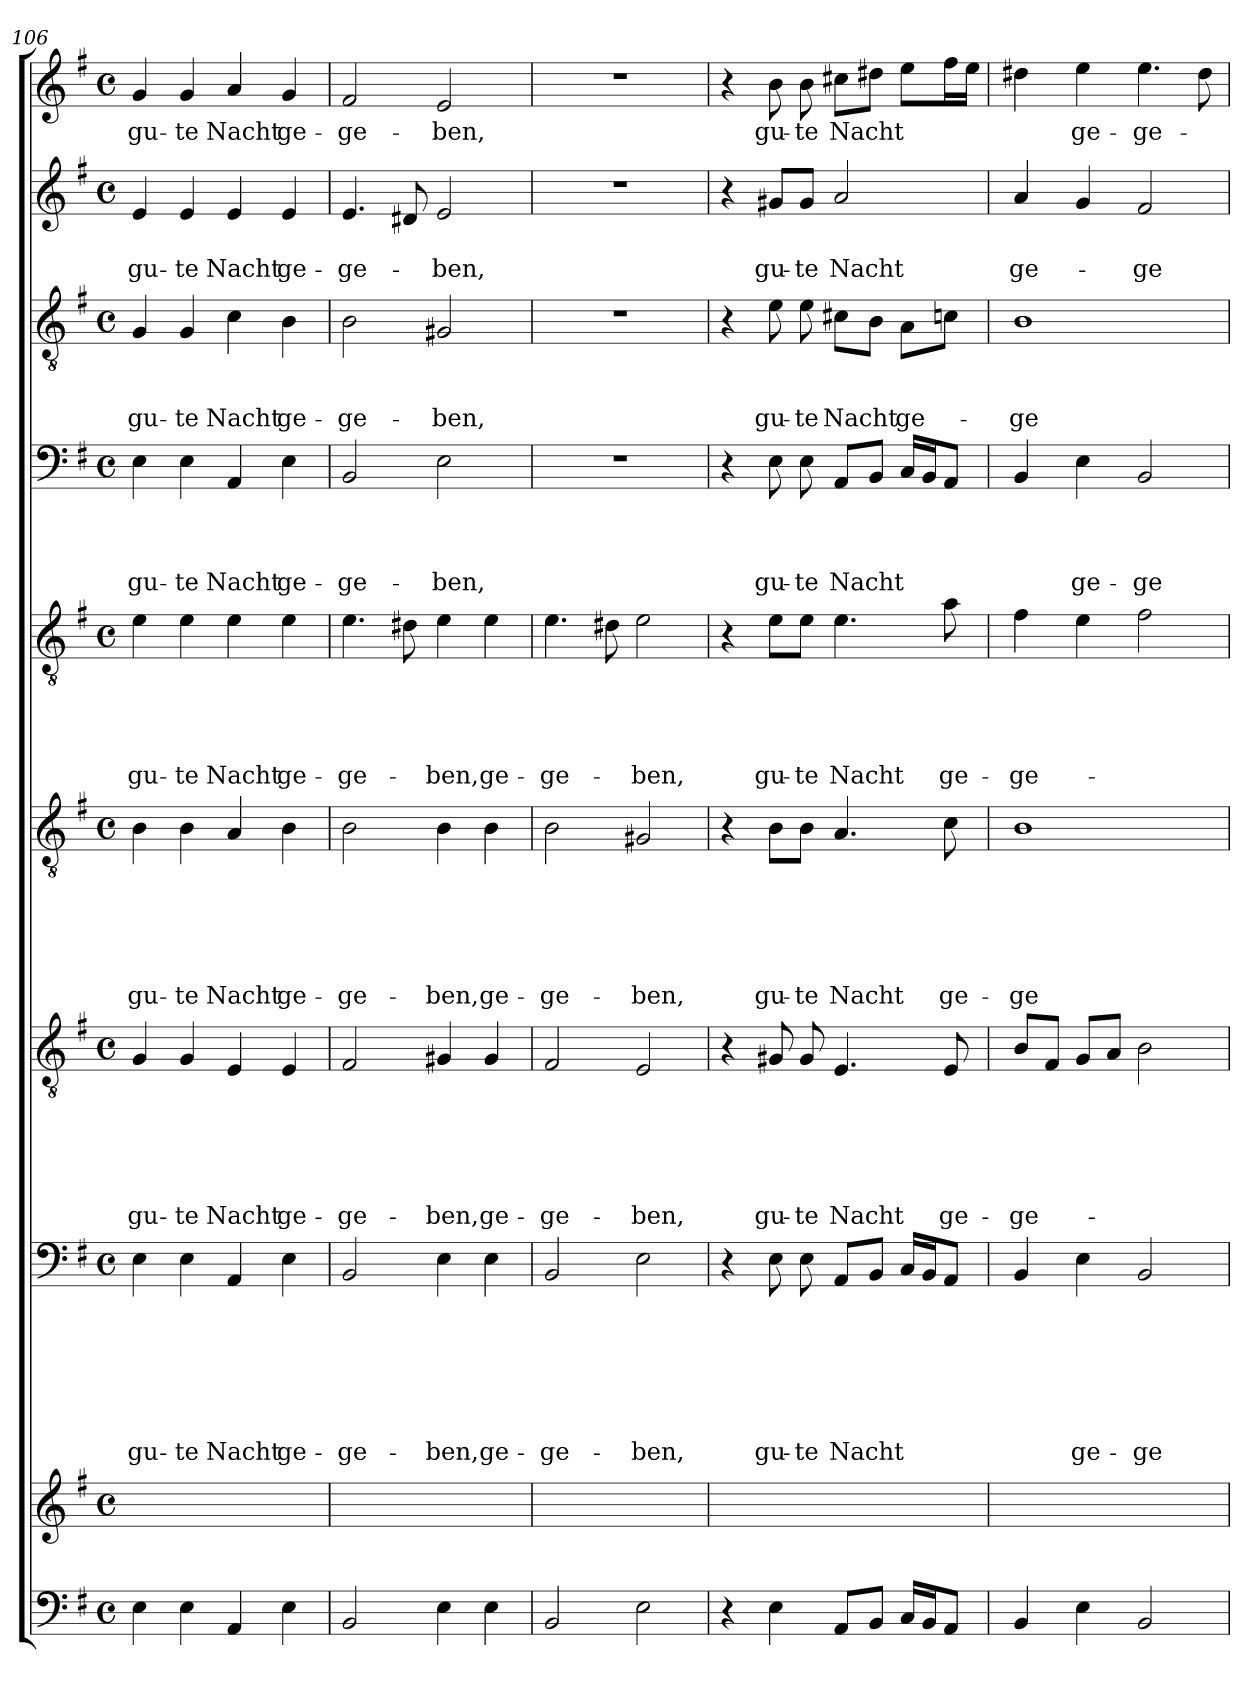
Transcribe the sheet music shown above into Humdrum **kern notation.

**kern	**kern	**kern	**text	**text	**text	**text	**text	**text	**text	**kern	**text	**text	**text	**text	**text	**text	**kern	**text	**text	**text	**text	**text	**text	**kern	**text	**text	**text	**text	**text	**kern	**text	**text	**text	**text	**kern	**text	**text	**text	**kern	**text	**text	**kern	**text
*part10	*part9	*part8	*part8	*part8	*part8	*part8	*part8	*part8	*part8	*part7	*part7	*part7	*part7	*part7	*part7	*part7	*part6	*part6	*part6	*part6	*part6	*part6	*part6	*part5	*part5	*part5	*part5	*part5	*part5	*part4	*part4	*part4	*part4	*part4	*part3	*part3	*part3	*part3	*part2	*part2	*part2	*part1	*part1
*staff10	*staff9	*staff8	*staff8	*staff8	*staff8	*staff8	*staff8	*staff8	*staff8	*staff7	*staff7	*staff7	*staff7	*staff7	*staff7	*staff7	*staff6	*staff6	*staff6	*staff6	*staff6	*staff6	*staff6	*staff5	*staff5	*staff5	*staff5	*staff5	*staff5	*staff4	*staff4	*staff4	*staff4	*staff4	*staff3	*staff3	*staff3	*staff3	*staff2	*staff2	*staff2	*staff1	*staff1
!!LO:LB:g=z
*clefF4	*clefG2	*clefF4	*	*	*	*	*	*	*	*clefGv2	*	*	*	*	*	*	*clefGv2	*	*	*	*	*	*	*clefGv2	*	*	*	*	*	*clefF4	*	*	*	*	*clefGv2	*	*	*	*clefG2	*	*	*clefG2	*
*k[f#]	*k[f#]	*k[f#]	*	*	*	*	*	*	*	*k[f#]	*	*	*	*	*	*	*k[f#]	*	*	*	*	*	*	*k[f#]	*	*	*	*	*	*k[f#]	*	*	*	*	*k[f#]	*	*	*	*k[f#]	*	*	*k[f#]	*
*G:	*G:	*G:	*	*	*	*	*	*	*	*G:	*	*	*	*	*	*	*G:	*	*	*	*	*	*	*G:	*	*	*	*	*	*G:	*	*	*	*	*G:	*	*	*	*G:	*	*	*G:	*
*M4/4	*M4/4	*M4/4	*	*	*	*	*	*	*	*M4/4	*	*	*	*	*	*	*M4/4	*	*	*	*	*	*	*M4/4	*	*	*	*	*	*M4/4	*	*	*	*	*M4/4	*	*	*	*M4/4	*	*	*M4/4	*
*met(c)	*met(c)	*met(c)	*	*	*	*	*	*	*	*met(c)	*	*	*	*	*	*	*met(c)	*	*	*	*	*	*	*met(c)	*	*	*	*	*	*met(c)	*	*	*	*	*met(c)	*	*	*	*met(c)	*	*	*met(c)	*
=106	=106	=106	=106	=106	=106	=106	=106	=106	=106	=106	=106	=106	=106	=106	=106	=106	=106	=106	=106	=106	=106	=106	=106	=106	=106	=106	=106	=106	=106	=106	=106	=106	=106	=106	=106	=106	=106	=106	=106	=106	=106	=106	=106
!	!	!	!	!	!	!	!	!	!LO:LY:b	!	!	!	!	!	!	!LO:LY:b	!	!	!	!	!	!	!LO:LY:b	!	!	!	!	!	!LO:LY:b	!	!	!	!	!LO:LY:b	!	!	!	!LO:LY:b	!	!	!LO:LY:b	!	!LO:LY:b
4E\	1ryy	4E\	.	.	.	.	.	.	gu-	4G/	.	.	.	.	.	gu-	4B\	.	.	.	.	.	gu-	4e\	.	.	.	.	gu-	4E\	.	.	.	gu-	4G/	.	.	gu-	4e/	.	gu-	4g/	gu-
!	!	!	!	!	!	!	!	!	!LO:LY:b	!	!	!	!	!	!	!LO:LY:b	!	!	!	!	!	!	!LO:LY:b	!	!	!	!	!	!LO:LY:b	!	!	!	!	!LO:LY:b	!	!	!	!LO:LY:b	!	!	!LO:LY:b	!	!LO:LY:b
4E\	.	4E\	.	.	.	.	.	.	-te	4G/	.	.	.	.	.	-te	4B\	.	.	.	.	.	-te	4e\	.	.	.	.	-te	4E\	.	.	.	-te	4G/	.	.	-te	4e/	.	-te	4g/	-te
!	!	!	!	!	!	!	!	!	!LO:LY:b	!	!	!	!	!	!	!LO:LY:b	!	!	!	!	!	!	!LO:LY:b	!	!	!	!	!	!LO:LY:b	!	!	!	!	!LO:LY:b	!	!	!	!LO:LY:b	!	!	!LO:LY:b	!	!LO:LY:b
4AA/	.	4AA/	.	.	.	.	.	.	Nacht	4E/	.	.	.	.	.	Nacht	4A/	.	.	.	.	.	Nacht	4e\	.	.	.	.	Nacht	4AA/	.	.	.	Nacht	4c\	.	.	Nacht	4e/	.	Nacht	4a/	Nacht
!	!	!	!	!	!	!	!	!	!LO:LY:b	!	!	!	!	!	!	!LO:LY:b	!	!	!	!	!	!	!LO:LY:b	!	!	!	!	!	!LO:LY:b	!	!	!	!	!LO:LY:b	!	!	!	!LO:LY:b	!	!	!LO:LY:b	!	!LO:LY:b
4E\	.	4E\	.	.	.	.	.	.	ge-	4E/	.	.	.	.	.	ge-	4B\	.	.	.	.	.	ge-	4e\	.	.	.	.	ge-	4E\	.	.	.	ge-	4B\	.	.	ge-	4e/	.	ge-	4g/	ge-
=107	=107	=107	=107	=107	=107	=107	=107	=107	=107	=107	=107	=107	=107	=107	=107	=107	=107	=107	=107	=107	=107	=107	=107	=107	=107	=107	=107	=107	=107	=107	=107	=107	=107	=107	=107	=107	=107	=107	=107	=107	=107	=107	=107
!	!	!	!	!	!	!	!	!	!LO:LY:b	!	!	!	!	!	!	!LO:LY:b	!	!	!	!	!	!	!LO:LY:b	!	!	!	!	!	!LO:LY:b	!	!	!	!	!LO:LY:b	!	!	!	!LO:LY:b	!	!	!LO:LY:b	!	!LO:LY:b
2BB/	1ryy	2BB/	.	.	.	.	.	.	-ge-	2F#/	.	.	.	.	.	-ge-	2B\	.	.	.	.	.	-ge-	4.e\	.	.	.	.	-ge-	2BB/	.	.	.	-ge-	2B\	.	.	-ge-	4.e/	.	-ge-	2f#/	-ge-
.	.	.	.	.	.	.	.	.	.	.	.	.	.	.	.	.	.	.	.	.	.	.	.	8d#X\	.	.	.	.	.	.	.	.	.	.	.	.	.	.	8d#X/	.	.	.	.
!	!	!	!	!	!	!	!	!	!LO:LY:b	!	!	!	!	!	!	!LO:LY:b	!	!	!	!	!	!	!LO:LY:b	!	!	!	!	!	!LO:LY:b	!	!	!	!	!LO:LY:b	!	!	!	!LO:LY:b	!	!	!LO:LY:b	!	!LO:LY:b
4E\	.	4E\	.	.	.	.	.	.	-ben,	4G#X/	.	.	.	.	.	-ben,	4B\	.	.	.	.	.	-ben,	4e\	.	.	.	.	-ben,	2E\	.	.	.	-ben,	2G#X/	.	.	-ben,	2e/	.	-ben,	2e/	-ben,
!	!	!	!	!	!	!	!	!	!LO:LY:b	!	!	!	!	!	!	!LO:LY:b	!	!	!	!	!	!	!LO:LY:b	!	!	!	!	!	!LO:LY:b	!	!	!	!	!	!	!	!	!	!	!	!	!	!
4E\	.	4E\	.	.	.	.	.	.	ge-	4G#/	.	.	.	.	.	ge-	4B\	.	.	.	.	.	ge-	4e\	.	.	.	.	ge-	.	.	.	.	.	.	.	.	.	.	.	.	.	.
=108	=108	=108	=108	=108	=108	=108	=108	=108	=108	=108	=108	=108	=108	=108	=108	=108	=108	=108	=108	=108	=108	=108	=108	=108	=108	=108	=108	=108	=108	=108	=108	=108	=108	=108	=108	=108	=108	=108	=108	=108	=108	=108	=108
!	!	!	!	!	!	!	!	!	!LO:LY:b	!	!	!	!	!	!	!LO:LY:b	!	!	!	!	!	!	!LO:LY:b	!	!	!	!	!	!LO:LY:b	!	!	!	!	!	!	!	!	!	!	!	!	!	!
2BB/	1ryy	2BB/	.	.	.	.	.	.	-ge-	2F#/	.	.	.	.	.	-ge-	2B\	.	.	.	.	.	-ge-	4.e\	.	.	.	.	-ge-	1r	.	.	.	.	1r	.	.	.	1r	.	.	1r	.
.	.	.	.	.	.	.	.	.	.	.	.	.	.	.	.	.	.	.	.	.	.	.	.	8d#X\	.	.	.	.	.	.	.	.	.	.	.	.	.	.	.	.	.	.	.
!	!	!	!	!	!	!	!	!	!LO:LY:b	!	!	!	!	!	!	!LO:LY:b	!	!	!	!	!	!	!LO:LY:b	!	!	!	!	!	!LO:LY:b	!	!	!	!	!	!	!	!	!	!	!	!	!	!
2E\	.	2E\	.	.	.	.	.	.	-ben,	2E/	.	.	.	.	.	-ben,	2G#X/	.	.	.	.	.	-ben,	2e\	.	.	.	.	-ben,	.	.	.	.	.	.	.	.	.	.	.	.	.	.
=109	=109	=109	=109	=109	=109	=109	=109	=109	=109	=109	=109	=109	=109	=109	=109	=109	=109	=109	=109	=109	=109	=109	=109	=109	=109	=109	=109	=109	=109	=109	=109	=109	=109	=109	=109	=109	=109	=109	=109	=109	=109	=109	=109
4r	1ryy	4r	.	.	.	.	.	.	.	4r	.	.	.	.	.	.	4r	.	.	.	.	.	.	4r	.	.	.	.	.	4r	.	.	.	.	4r	.	.	.	4r	.	.	4r	.
!	!	!	!	!	!	!	!	!	!LO:LY:b	!	!	!	!	!	!	!LO:LY:b	!	!	!	!	!	!	!LO:LY:b	!	!	!	!	!	!LO:LY:b	!	!	!	!	!LO:LY:b	!	!	!	!LO:LY:b	!	!	!LO:LY:b	!	!LO:LY:b
4E\	.	8E\	.	.	.	.	.	.	gu-	8G#X/	.	.	.	.	.	gu-	8B\L	.	.	.	.	.	gu-	8e\L	.	.	.	.	gu-	8E\	.	.	.	gu-	8e\	.	.	gu-	8g#X/L	.	gu-	8b\	gu-
!	!	!	!	!	!	!	!	!	!LO:LY:b	!	!	!	!	!	!	!LO:LY:b	!	!	!	!	!	!	!LO:LY:b	!	!	!	!	!	!LO:LY:b	!	!	!	!	!LO:LY:b	!	!	!	!LO:LY:b	!	!	!LO:LY:b	!	!LO:LY:b
.	.	8E\	.	.	.	.	.	.	-te	8G#/	.	.	.	.	.	-te	8B\J	.	.	.	.	.	-te	8e\J	.	.	.	.	-te	8E\	.	.	.	-te	8e\	.	.	-te	8g#/J	.	-te	8b\	-te
!	!	!	!	!	!	!	!	!	!LO:LY:b	!	!	!	!	!	!	!LO:LY:b	!	!	!	!	!	!	!LO:LY:b	!	!	!	!	!	!LO:LY:b	!	!	!	!	!LO:LY:b	!	!	!	!LO:LY:b	!	!	!LO:LY:b	!	!LO:LY:b
8AA/L	.	8AA/L	.	.	.	.	.	.	Nacht	4.E/	.	.	.	.	.	Nacht	4.A/	.	.	.	.	.	Nacht	4.e\	.	.	.	.	Nacht	8AA/L	.	.	.	Nacht	8c#X\L	.	.	Nacht	2a/	.	Nacht	8cc#X\L	Nacht
8BB/J	.	8BB/J	.	.	.	.	.	.	.	.	.	.	.	.	.	.	.	.	.	.	.	.	.	.	.	.	.	.	.	8BB/J	.	.	.	.	8B\J	.	.	.	.	.	.	8dd#X\J	.
!	!	!	!	!	!	!	!	!	!	!	!	!	!	!	!	!	!	!	!	!	!	!	!	!	!	!	!	!	!	!	!	!	!	!	!	!	!	!LO:LY:b	!	!	!	!	!
16C/LL	.	16C/LL	.	.	.	.	.	.	.	.	.	.	.	.	.	.	.	.	.	.	.	.	.	.	.	.	.	.	.	16C/LL	.	.	.	.	8A\L	.	.	ge-	.	.	.	8ee\L	.
16BB/J	.	16BB/J	.	.	.	.	.	.	.	.	.	.	.	.	.	.	.	.	.	.	.	.	.	.	.	.	.	.	.	16BB/J	.	.	.	.	.	.	.	.	.	.	.	.	.
!	!	!	!	!	!	!	!	!	!	!	!	!	!	!	!	!LO:LY:b	!	!	!	!	!	!	!LO:LY:b	!	!	!	!	!	!LO:LY:b	!	!	!	!	!	!	!	!	!	!	!	!	!	!
8AA/J	.	8AA/J	.	.	.	.	.	.	.	8E/	.	.	.	.	.	ge-	8c\	.	.	.	.	.	ge-	8a\	.	.	.	.	ge-	8AA/J	.	.	.	.	8cn\J	.	.	.	.	.	.	16ff#\L	.
.	.	.	.	.	.	.	.	.	.	.	.	.	.	.	.	.	.	.	.	.	.	.	.	.	.	.	.	.	.	.	.	.	.	.	.	.	.	.	.	.	.	16ee\JJ	.
=110	=110	=110	=110	=110	=110	=110	=110	=110	=110	=110	=110	=110	=110	=110	=110	=110	=110	=110	=110	=110	=110	=110	=110	=110	=110	=110	=110	=110	=110	=110	=110	=110	=110	=110	=110	=110	=110	=110	=110	=110	=110	=110	=110
!	!	!	!	!	!	!	!	!	!	!	!	!	!	!	!	!LO:LY:b	!	!	!	!	!	!	!LO:LY:b	!	!	!	!	!	!LO:LY:b	!	!	!	!	!	!	!	!	!LO:LY:b	!	!	!LO:LY:b	!	!
4BB/	1ryy	4BB/	.	.	.	.	.	.	.	8B/L	.	.	.	.	.	-ge-	1B	.	.	.	.	.	-ge-	4f#\	.	.	.	.	-ge-	4BB/	.	.	.	.	1B	.	.	-ge-	4a/	.	ge-	4dd#X\	.
.	.	.	.	.	.	.	.	.	.	8F#/J	.	.	.	.	.	.	.	.	.	.	.	.	.	.	.	.	.	.	.	.	.	.	.	.	.	.	.	.	.	.	.	.	.
!	!	!	!	!	!	!	!	!	!LO:LY:b	!	!	!	!	!	!	!	!	!	!	!	!	!	!	!	!	!	!	!	!	!	!	!	!	!LO:LY:b	!	!	!	!	!	!	!	!	!LO:LY:b
4E\	.	4E\	.	.	.	.	.	.	ge-	8G/L	.	.	.	.	.	.	.	.	.	.	.	.	.	4e\	.	.	.	.	.	4E\	.	.	.	ge-	.	.	.	.	4g/	.	.	4ee\	ge-
.	.	.	.	.	.	.	.	.	.	8A/J	.	.	.	.	.	.	.	.	.	.	.	.	.	.	.	.	.	.	.	.	.	.	.	.	.	.	.	.	.	.	.	.	.
!	!	!	!	!	!	!	!	!	!LO:LY:b	!	!	!	!	!	!	!	!	!	!	!	!	!	!	!	!	!	!	!	!	!	!	!	!	!LO:LY:b	!	!	!	!	!	!	!LO:LY:b	!	!LO:LY:b
2BB/	.	2BB/	.	.	.	.	.	.	-ge-	2B\	.	.	.	.	.	.	.	.	.	.	.	.	.	2f#\	.	.	.	.	.	2BB/	.	.	.	-ge-	.	.	.	.	2f#/	.	-ge-	4.ee\	-ge-
.	.	.	.	.	.	.	.	.	.	.	.	.	.	.	.	.	.	.	.	.	.	.	.	.	.	.	.	.	.	.	.	.	.	.	.	.	.	.	.	.	.	8dd#\	.
=	=	=	=	=	=	=	=	=	=	=	=	=	=	=	=	=	=	=	=	=	=	=	=	=	=	=	=	=	=	=	=	=	=	=	=	=	=	=	=	=	=	=	=
*-	*-	*-	*-	*-	*-	*-	*-	*-	*-	*-	*-	*-	*-	*-	*-	*-	*-	*-	*-	*-	*-	*-	*-	*-	*-	*-	*-	*-	*-	*-	*-	*-	*-	*-	*-	*-	*-	*-	*-	*-	*-	*-	*-
